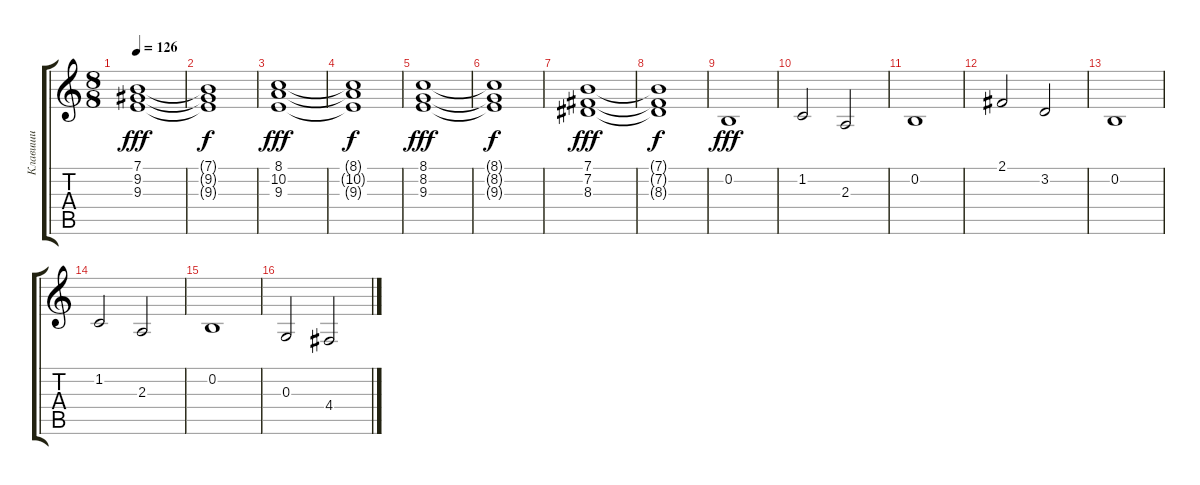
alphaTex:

\track ("Клавиши" "Клавиши") {instrument stringensemble1}
\staff {score tabs}
\tuning (E4 B3 G3 D3 A2 E2) {hide}
\ts (8 8)
\tempo 126
\clef g2
\ks c
(7.1 9.2 9.3).1{dy fff} |
(7.1{t} 9.2{t} 9.3{t}).1{dy f} |
(8.1 10.2 9.3).1{dy fff} |
(8.1{t} 10.2{t} 9.3{t}).1{dy f} |
(8.1 8.2 9.3).1{dy fff} |
(8.1{t} 8.2{t} 9.3{t}).1{dy f} |
(7.1 7.2 8.3).1{dy fff} |
(7.1{t} 7.2{t} 8.3{t}).1{dy f} |
0.2.1{dy fff} |
1.2.2 2.3.2 |
0.2.1 |
2.1.2 3.2.2 |
0.2.1 |
1.2.2 2.3.2 |
0.2.1 |
0.3.2 4.4.2
